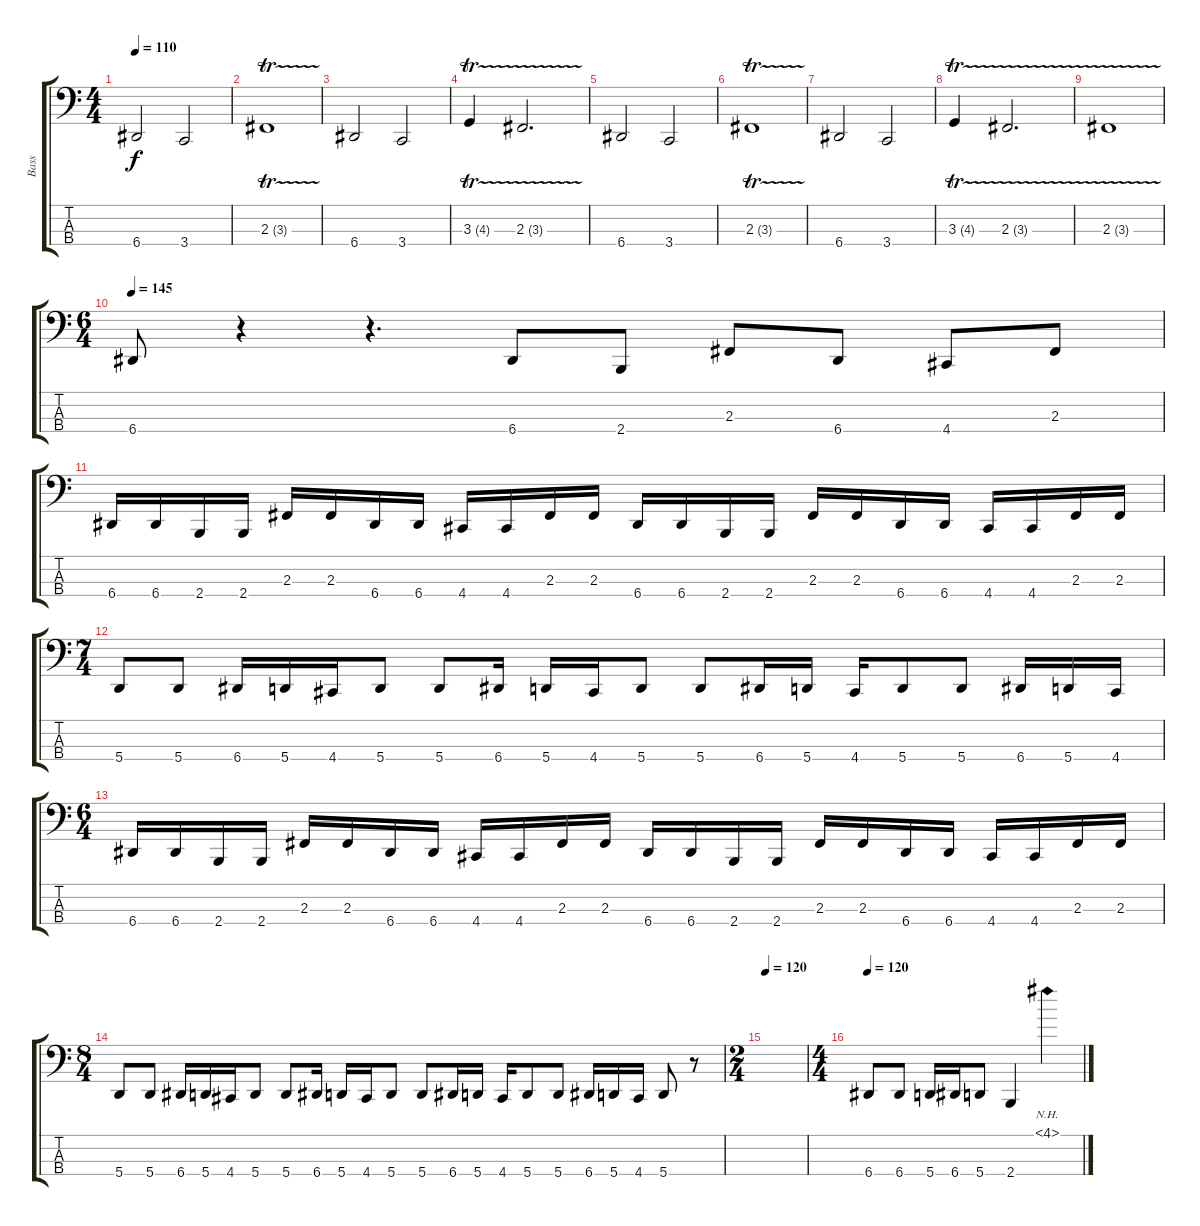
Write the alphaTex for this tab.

\track ("Bass" "Bass") {instrument distortionguitar}
\staff {score tabs}
\tuning (D2 A1 E1 A0) {hide}
\ts (4 4)
\tempo 110
\clef f4
\ks c
6.4.2{dy f} 3.4.2 |
2.3{tr (3 32)}.1 |
6.4.2 3.4.2 |
3.3{tr (4 32)}.4 2.3{tr (3 32)}.2{d} |
6.4.2 3.4.2 |
2.3{tr (3 32)}.1 |
6.4.2 3.4.2 |
3.3{tr (4 32)}.4 2.3{tr (3 32)}.2{d} |
2.3{tr (3 32)}.1 |
\ts (6 4)
\tempo 145
6.4.8 r.4 r.4{d} 6.4.8 2.4.8 2.3.8 6.4.8 4.4.8 2.3.8 |
6.4.16 6.4.16 2.4.16 2.4.16 2.3.16 2.3.16 6.4.16 6.4.16 4.4.16 4.4.16 2.3.16 2.3.16 6.4.16 6.4.16 2.4.16 2.4.16 2.3.16 2.3.16 6.4.16 6.4.16 4.4.16 4.4.16 2.3.16 2.3.16 |
\ts (7 4)
5.4.8 5.4.8 6.4.16 5.4.16 4.4.16 5.4.8 5.4.8 6.4.16 5.4.16 4.4.16 5.4.8 5.4.8 6.4.16 5.4.16 4.4.16 5.4.8 5.4.8 6.4.16 5.4.16 4.4.16 |
\ts (6 4)
6.4.16 6.4.16 2.4.16 2.4.16 2.3.16 2.3.16 6.4.16 6.4.16 4.4.16 4.4.16 2.3.16 2.3.16 6.4.16 6.4.16 2.4.16 2.4.16 2.3.16 2.3.16 6.4.16 6.4.16 4.4.16 4.4.16 2.3.16 2.3.16 |
\ts (8 4)
5.4.8 5.4.8 6.4.16 5.4.16 4.4.16 5.4.8 5.4.8 6.4.16 5.4.16 4.4.16 5.4.8 5.4.8 6.4.16 5.4.16 4.4.16 5.4.8 5.4.8 6.4.16 5.4.16 4.4.16 5.4.8 r.8 |
\ts (2 4)
\tempo 120
|
\ts (4 4)
\tempo 120
6.4.8 6.4.8 5.4.16 6.4.16 5.4.8 2.4.4 4.1{nh}.4
